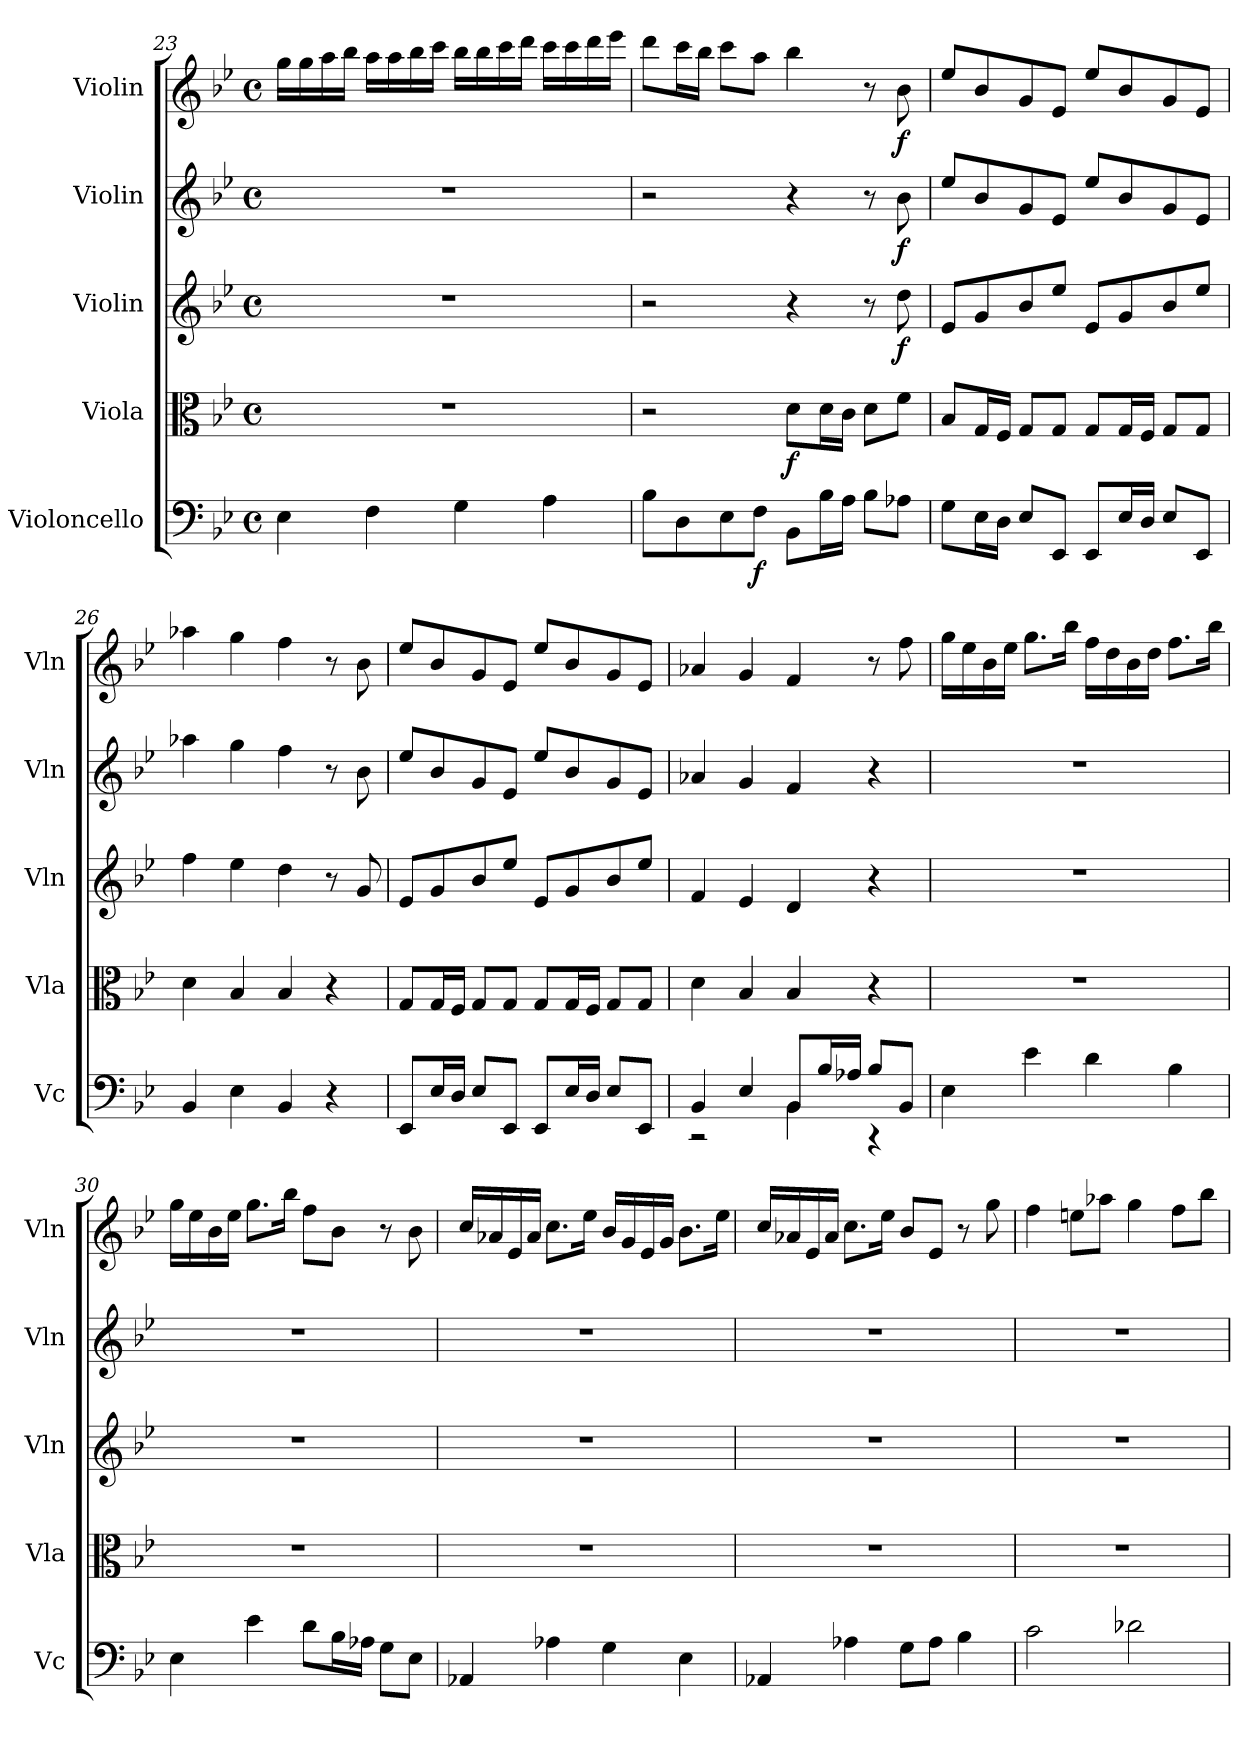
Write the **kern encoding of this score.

**kern	**dynam	**kern	**dynam	**kern	**dynam	**kern	**dynam	**kern	**dynam
*part5	*part5	*part4	*part4	*part3	*part3	*part2	*part2	*part1	*part1
*staff5	*staff5	*staff4	*staff4	*staff3	*staff3	*staff2	*staff2	*staff1	*staff1
*I"Violoncello	*	*I"Viola	*	*I"Violin	*	*I"Violin	*	*I"Violin	*
*I'Vc	*	*I'Vla	*	*I'Vln	*	*I'Vln	*	*I'Vln	*
*clefF4	*	*clefC3	*	*clefG2	*	*clefG2	*	*clefG2	*
*k[b-e-]	*	*k[b-e-]	*	*k[b-e-]	*	*k[b-e-]	*	*k[b-e-]	*
*M4/4	*	*M4/4	*	*M4/4	*	*M4/4	*	*M4/4	*
*met(c)	*	*met(c)	*	*met(c)	*	*met(c)	*	*met(c)	*
=23	=23	=23	=23	=23	=23	=23	=23	=23	=23
4E-\	.	1r	.	1r	.	1r	.	16gg\LL	.
.	.	.	.	.	.	.	.	16gg\	.
.	.	.	.	.	.	.	.	16aa\	.
.	.	.	.	.	.	.	.	16bb-\JJ	.
4F\	.	.	.	.	.	.	.	16aa\LL	.
.	.	.	.	.	.	.	.	16aa\	.
.	.	.	.	.	.	.	.	16bb-\	.
.	.	.	.	.	.	.	.	16ccc\JJ	.
4G\	.	.	.	.	.	.	.	16bb-\LL	.
.	.	.	.	.	.	.	.	16bb-\	.
.	.	.	.	.	.	.	.	16ccc\	.
.	.	.	.	.	.	.	.	16ddd\JJ	.
4A\	.	.	.	.	.	.	.	16ccc\LL	.
.	.	.	.	.	.	.	.	16ccc\	.
.	.	.	.	.	.	.	.	16ddd\	.
.	.	.	.	.	.	.	.	16eee-\JJ	.
=24	=24	=24	=24	=24	=24	=24	=24	=24	=24
8B-\L	.	2r	.	2r	.	2r	.	8ddd\L	.
8D\	.	.	.	.	.	.	.	16ccc\L	.
.	.	.	.	.	.	.	.	16bb-\JJ	.
8E-\	.	.	.	.	.	.	.	8ccc\L	.
8F\J	f	.	.	.	.	.	.	8aa\J	.
8BB-\L	.	8d\L	f	4r	.	4r	.	4bb-\	.
16B-\L	.	16d\L	.	.	.	.	.	.	.
16A\JJ	.	16c\JJ	.	.	.	.	.	.	.
8B-\L	.	8d\L	.	8r	.	8r	.	8r	.
8A-X\J	.	8f\J	.	8dd\	f	8b-\	f	8b-\	f
=25	=25	=25	=25	=25	=25	=25	=25	=25	=25
8G\L	.	8B-/L	.	8e-/L	.	8ee-/L	.	8ee-/L	.
16E-\L	.	16G/L	.	8g/	.	8b-/	.	8b-/	.
16D\JJ	.	16F/JJ	.	.	.	.	.	.	.
8E-/L	.	8G/L	.	8b-/	.	8g/	.	8g/	.
8EE-/J	.	8G/J	.	8ee-/J	.	8e-/J	.	8e-/J	.
8EE-/L	.	8G/L	.	8e-/L	.	8ee-/L	.	8ee-/L	.
16E-/L	.	16G/L	.	8g/	.	8b-/	.	8b-/	.
16D/JJ	.	16F/JJ	.	.	.	.	.	.	.
8E-/L	.	8G/L	.	8b-/	.	8g/	.	8g/	.
8EE-/J	.	8G/J	.	8ee-/J	.	8e-/J	.	8e-/J	.
=26	=26	=26	=26	=26	=26	=26	=26	=26	=26
4BB-/	.	4d\	.	4ff\	.	4aa-X\	.	4aa-X\	.
4E-\	.	4B-/	.	4ee-\	.	4gg\	.	4gg\	.
4BB-/	.	4B-/	.	4dd\	.	4ff\	.	4ff\	.
4r	.	4r	.	8r	.	8r	.	8r	.
.	.	.	.	8g/	.	8b-\	.	8b-\	.
=27	=27	=27	=27	=27	=27	=27	=27	=27	=27
8EE-/L	.	8G/L	.	8e-/L	.	8ee-/L	.	8ee-/L	.
16E-/L	.	16G/L	.	8g/	.	8b-/	.	8b-/	.
16D/JJ	.	16F/JJ	.	.	.	.	.	.	.
8E-/L	.	8G/L	.	8b-/	.	8g/	.	8g/	.
8EE-/J	.	8G/J	.	8ee-/J	.	8e-/J	.	8e-/J	.
8EE-/L	.	8G/L	.	8e-/L	.	8ee-/L	.	8ee-/L	.
16E-/L	.	16G/L	.	8g/	.	8b-/	.	8b-/	.
16D/JJ	.	16F/JJ	.	.	.	.	.	.	.
8E-/L	.	8G/L	.	8b-/	.	8g/	.	8g/	.
8EE-/J	.	8G/J	.	8ee-/J	.	8e-/J	.	8e-/J	.
=28	=28	=28	=28	=28	=28	=28	=28	=28	=28
*^	*	*	*	*	*	*	*	*	*
4BB-/	2r	.	4d\	.	4f/	.	4a-X/	.	4a-X/	.
4E-/	.	.	4B-/	.	4e-/	.	4g/	.	4g/	.
8BB-/L	4BB-\	.	4B-/	.	4d/	.	4f/	.	4f/	.
16B-/L	.	.	.	.	.	.	.	.	.	.
16A-X/JJ	.	.	.	.	.	.	.	.	.	.
8B-/L	4r	.	4r	.	4r	.	4r	.	8r	.
8BB-/J	.	.	.	.	.	.	.	.	8ff\	.
*v	*v	*	*	*	*	*	*	*	*	*
=29	=29	=29	=29	=29	=29	=29	=29	=29	=29
4E-\	.	1r	.	1r	.	1r	.	16gg\LL	.
.	.	.	.	.	.	.	.	16ee-\	.
.	.	.	.	.	.	.	.	16b-\	.
.	.	.	.	.	.	.	.	16ee-\JJ	.
4e-\	.	.	.	.	.	.	.	8.gg\L	.
.	.	.	.	.	.	.	.	16bb-\Jk	.
4d\	.	.	.	.	.	.	.	16ff\LL	.
.	.	.	.	.	.	.	.	16dd\	.
.	.	.	.	.	.	.	.	16b-\	.
.	.	.	.	.	.	.	.	16dd\JJ	.
4B-\	.	.	.	.	.	.	.	8.ff\L	.
.	.	.	.	.	.	.	.	16bb-\Jk	.
=30	=30	=30	=30	=30	=30	=30	=30	=30	=30
4E-\	.	1r	.	1r	.	1r	.	16gg\LL	.
.	.	.	.	.	.	.	.	16ee-\	.
.	.	.	.	.	.	.	.	16b-\	.
.	.	.	.	.	.	.	.	16ee-\JJ	.
4e-\	.	.	.	.	.	.	.	8.gg\L	.
.	.	.	.	.	.	.	.	16bb-\Jk	.
8d\L	.	.	.	.	.	.	.	8ff\L	.
16B-\L	.	.	.	.	.	.	.	8b-\J	.
16A-X\JJ	.	.	.	.	.	.	.	.	.
8G\L	.	.	.	.	.	.	.	8r	.
8E-\J	.	.	.	.	.	.	.	8b-\	.
=31	=31	=31	=31	=31	=31	=31	=31	=31	=31
4AA-X/	.	1r	.	1r	.	1r	.	16cc/LL	.
.	.	.	.	.	.	.	.	16a-X/	.
.	.	.	.	.	.	.	.	16e-/	.
.	.	.	.	.	.	.	.	16a-/JJ	.
4A-X\	.	.	.	.	.	.	.	8.cc\L	.
.	.	.	.	.	.	.	.	16ee-\Jk	.
4G\	.	.	.	.	.	.	.	16b-/LL	.
.	.	.	.	.	.	.	.	16g/	.
.	.	.	.	.	.	.	.	16e-/	.
.	.	.	.	.	.	.	.	16g/JJ	.
4E-\	.	.	.	.	.	.	.	8.b-\L	.
.	.	.	.	.	.	.	.	16ee-\Jk	.
=32	=32	=32	=32	=32	=32	=32	=32	=32	=32
4AA-X/	.	1r	.	1r	.	1r	.	16cc/LL	.
.	.	.	.	.	.	.	.	16a-X/	.
.	.	.	.	.	.	.	.	16e-/	.
.	.	.	.	.	.	.	.	16a-/JJ	.
4A-X\	.	.	.	.	.	.	.	8.cc\L	.
.	.	.	.	.	.	.	.	16ee-\Jk	.
8G\L	.	.	.	.	.	.	.	8b-/L	.
8A-\J	.	.	.	.	.	.	.	8e-/J	.
4B-\	.	.	.	.	.	.	.	8r	.
.	.	.	.	.	.	.	.	8gg\	.
=33	=33	=33	=33	=33	=33	=33	=33	=33	=33
2c\	.	1r	.	1r	.	1r	.	4ff\	.
.	.	.	.	.	.	.	.	8een\L	.
.	.	.	.	.	.	.	.	8aa-X\J	.
2d-X\	.	.	.	.	.	.	.	4gg\	.
.	.	.	.	.	.	.	.	8ff\L	.
.	.	.	.	.	.	.	.	8bb-\J	.
=	=	=	=	=	=	=	=	=	=
*-	*-	*-	*-	*-	*-	*-	*-	*-	*-
